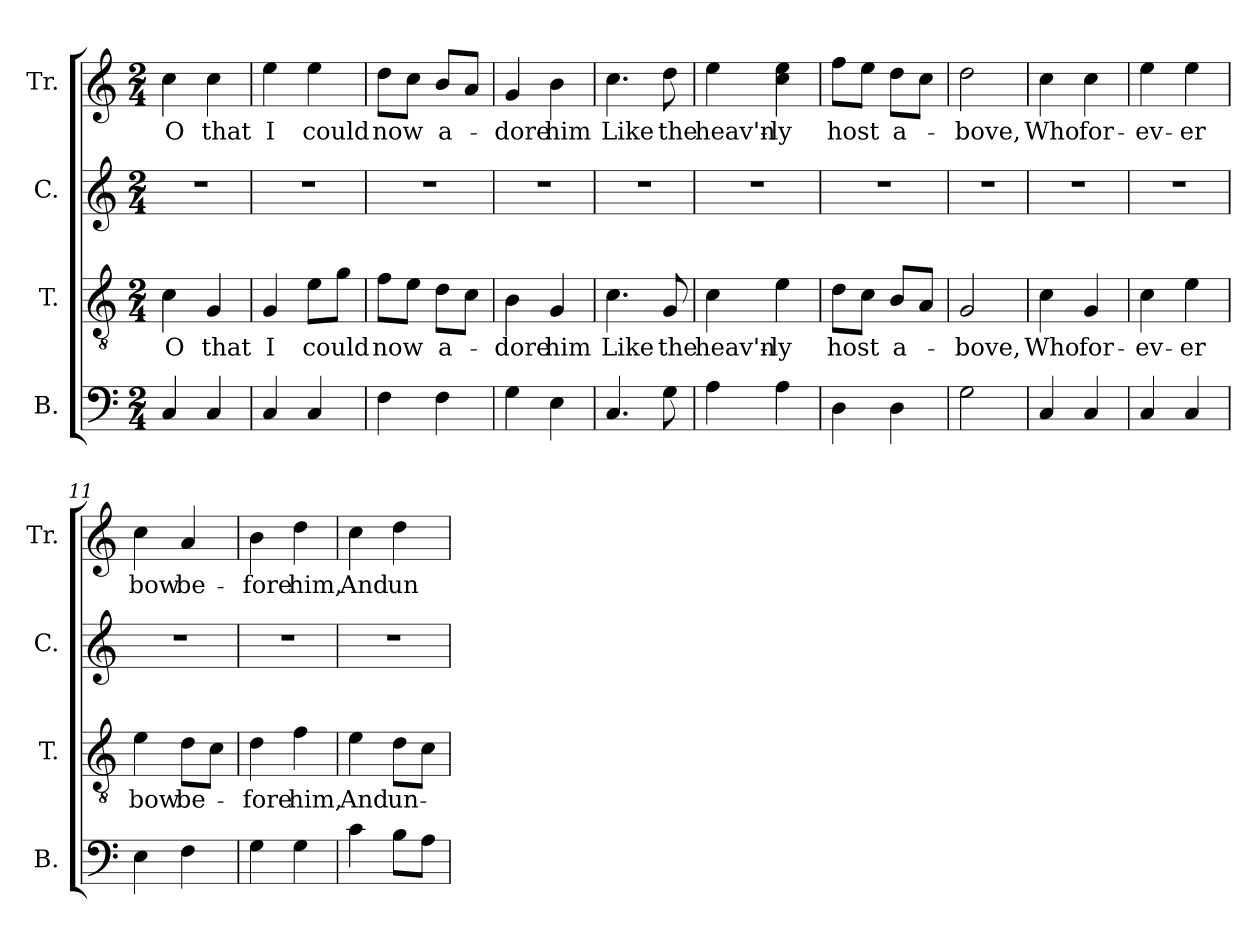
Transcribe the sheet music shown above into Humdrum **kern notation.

**kern	**kern	**text	**kern	**kern	**text
*part4	*part3	*part3	*part2	*part1	*part1
*staff4	*staff3	*staff3	*staff2	*staff1	*staff1
*I"B.	*I"T.	*	*I"C.	*I"Tr.	*
*I'B.	*I'T.	*	*I'C.	*I'Tr.	*
*clefF4	*clefGv2	*	*clefG2	*clefG2	*
*k[]	*k[]	*	*k[]	*k[]	*
*M2/4	*M2/4	*	*M2/4	*M2/4	*
*MM110	*MM110	*	*MM110	*MM110	*
=1	=1	=1	=1	=1	=1
!	!	!LO:LY:b	!	!	!LO:LY:b
4C/	4c\	O	2r	4cc\	O
!	!	!LO:LY:b	!	!	!LO:LY:b
4C/	4G/	that	.	4cc\	that
=2	=2	=2	=2	=2	=2
!	!	!LO:LY:b	!	!	!LO:LY:b
4C/	4G/	I	2r	4ee\	I
!	!	!LO:LY:b	!	!	!LO:LY:b
4C/	8e\L	could	.	4ee\	could
.	8g\J	.	.	.	.
=3	=3	=3	=3	=3	=3
!	!	!LO:LY:b	!	!	!LO:LY:b
4F\	8f\L	now	2r	8dd\L	now
.	8e\J	.	.	8cc\J	.
!	!	!LO:LY:b	!	!	!LO:LY:b
4F\	8d\L	a-	.	8b/L	a-
.	8c\J	.	.	8a/J	.
=4	=4	=4	=4	=4	=4
!	!	!LO:LY:b	!	!	!LO:LY:b
4G\	4B\	-dore	2r	4g/	-dore
!	!	!LO:LY:b	!	!	!LO:LY:b
4E\	4G/	him	.	4b\	him
=5	=5	=5	=5	=5	=5
!	!	!LO:LY:b	!	!	!LO:LY:b
4.C/	4.c\	Like	2r	4.cc\	Like
!	!	!LO:LY:b	!	!	!LO:LY:b
8G\	8G/	the	.	8dd\	the
=6	=6	=6	=6	=6	=6
!	!	!LO:LY:b	!	!	!LO:LY:b
4A\	4c\	heav'n-	2r	4ee\	heav'n-
!	!	!LO:LY:b	!	!	!LO:LY:b
4A\	4e\	-ly	.	4cc\ 4ee\	-ly
=7	=7	=7	=7	=7	=7
!	!	!LO:LY:b	!	!	!LO:LY:b
4D\	8d\L	host	2r	8ff\L	host
.	8c\J	.	.	8ee\J	.
!	!	!LO:LY:b	!	!	!LO:LY:b
4D\	8B/L	a-	.	8dd\L	a-
.	8A/J	.	.	8cc\J	.
=8	=8	=8	=8	=8	=8
!	!	!LO:LY:b	!	!	!LO:LY:b
2G\	2G/	-bove,	2r	2dd\	-bove,
=9	=9	=9	=9	=9	=9
!	!	!LO:LY:b	!	!	!LO:LY:b
4C/	4c\	Who	2r	4cc\	Who
!	!	!LO:LY:b	!	!	!LO:LY:b
4C/	4G/	for-	.	4cc\	for-
=10	=10	=10	=10	=10	=10
!	!	!LO:LY:b	!	!	!LO:LY:b
4C/	4c\	-ev-	2r	4ee\	-ev-
!	!	!LO:LY:b	!	!	!LO:LY:b
4C/	4e\	-er	.	4ee\	-er
=11	=11	=11	=11	=11	=11
!	!	!LO:LY:b	!	!	!LO:LY:b
4E\	4e\	bow	2r	4cc\	bow
!	!	!LO:LY:b	!	!	!LO:LY:b
4F\	8d\L	be-	.	4a/	be-
.	8c\J	.	.	.	.
!!LO:LB:g=z
=12	=12	=12	=12	=12	=12
!	!	!LO:LY:b	!	!	!LO:LY:b
4G\	4d\	-fore	2r	4b\	-fore
!	!	!LO:LY:b	!	!	!LO:LY:b
4G\	4f\	him,	.	4dd\	him,
=13	=13	=13	=13	=13	=13
!	!	!LO:LY:b	!	!	!LO:LY:b
4c\	4e\	And	2r	4cc\	And
!	!	!LO:LY:b	!	!	!LO:LY:b
8B\L	8d\L	un-	.	4dd\	un-
8A\J	8c\J	.	.	.	.
=	=	=	=	=	=
*-	*-	*-	*-	*-	*-
